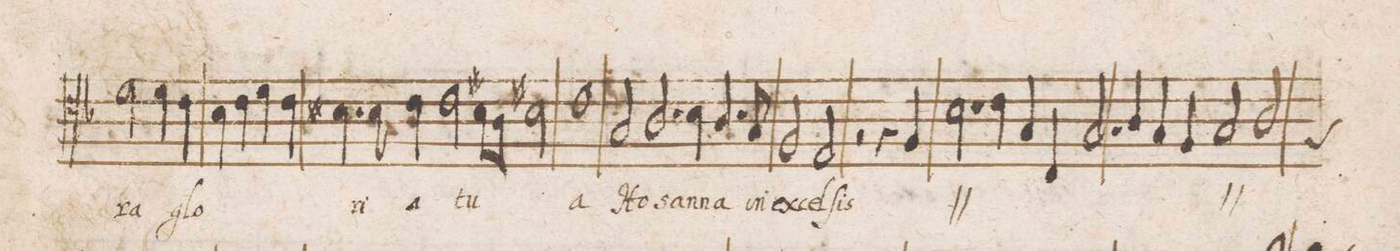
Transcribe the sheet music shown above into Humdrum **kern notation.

**kern	**text
*I"TENOR	*
*clefC4	*
*k[b-]	*
*met(C|)	*
*M2/1	*
=25-	=25-
2d\	-ra
4d\	glo-
4c\	.
4B-\	.
4c\	.
4d\	.
4c\	.
=26-	=26-
4.Bn\	.
8B\	-ri-
4c\	-a
2c\	tu-
8Bn\L	.
8A\J	.
2B\	.
=27-	=27-
1c	-a
2G/	Ho-
2.A/	-san-
=28-	=28-
4B-y\	-na
4.A/	in
8G/	ex-
2F/	-cel-
2E/	-ſis
=29-	=29-
2r	.
4r	.
*	*ij
4F/	Ho-
2.B-\	-san-
4c\	-na
=30-	=30-
4G/	in
4C/	ex-
2.G/	-cel-
4A/	-ſis
4G/	in
4F/	ex-
=31-	=31-
2G/	-cel-
2A/	-ſis
*-	*-
